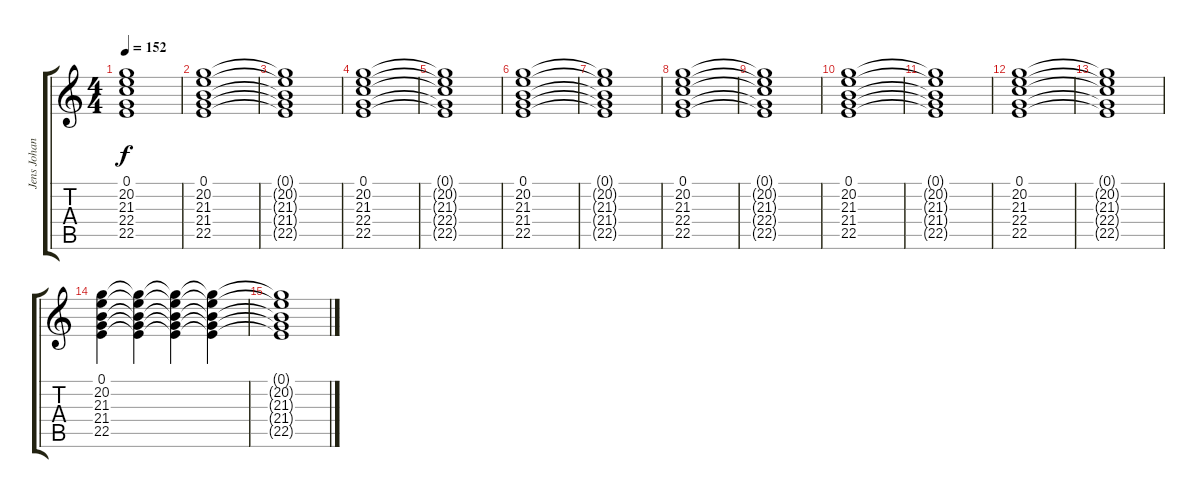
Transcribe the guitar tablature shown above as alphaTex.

\track ("Jens Johansson (Keyboards)" "Jens Johan") {instrument synthstrings1}
\staff {score tabs}
\tuning (E4 B3 G3 D3 A2 E2) {hide}
\ts (4 4)
\tempo 152
\clef g2
\ks c
(0.1{t} 20.2{t} 21.3{t} 22.4{t} 22.5{t}).1{dy f} |
(0.1 20.2 21.3 21.4 22.5).1 |
(0.1{t} 20.2{t} 21.3{t} 21.4{t} 22.5{t}).1 |
(0.1 20.2 21.3 22.4 22.5).1 |
(0.1{t} 20.2{t} 21.3{t} 22.4{t} 22.5{t}).1 |
(0.1 20.2 21.3 21.4 22.5).1 |
(0.1{t} 20.2{t} 21.3{t} 21.4{t} 22.5{t}).1 |
(0.1 20.2 21.3 22.4 22.5).1{volume 7} |
(0.1{t} 20.2{t} 21.3{t} 22.4{t} 22.5{t}).1 |
(0.1 20.2 21.3 21.4 22.5).1{volume 6} |
(0.1{t} 20.2{t} 21.3{t} 21.4{t} 22.5{t}).1 |
(0.1 20.2 21.3 22.4 22.5).1{volume 5} |
(0.1{t} 20.2{t} 21.3{t} 22.4{t} 22.5{t}).1 |
(0.1 20.2 21.3 21.4 22.5).4{volume 4} (0.1{t} 20.2{t} 21.3{t} 21.4{t} 22.5{t}).4{volume 3} (0.1{t} 20.2{t} 21.3{t} 21.4{t} 22.5{t}).4{volume 1} (0.1{t} 20.2{t} 21.3{t} 21.4{t} 22.5{t}).4{volume 0} |
(0.1{t} 20.2{t} 21.3{t} 21.4{t} 22.5{t}).1
